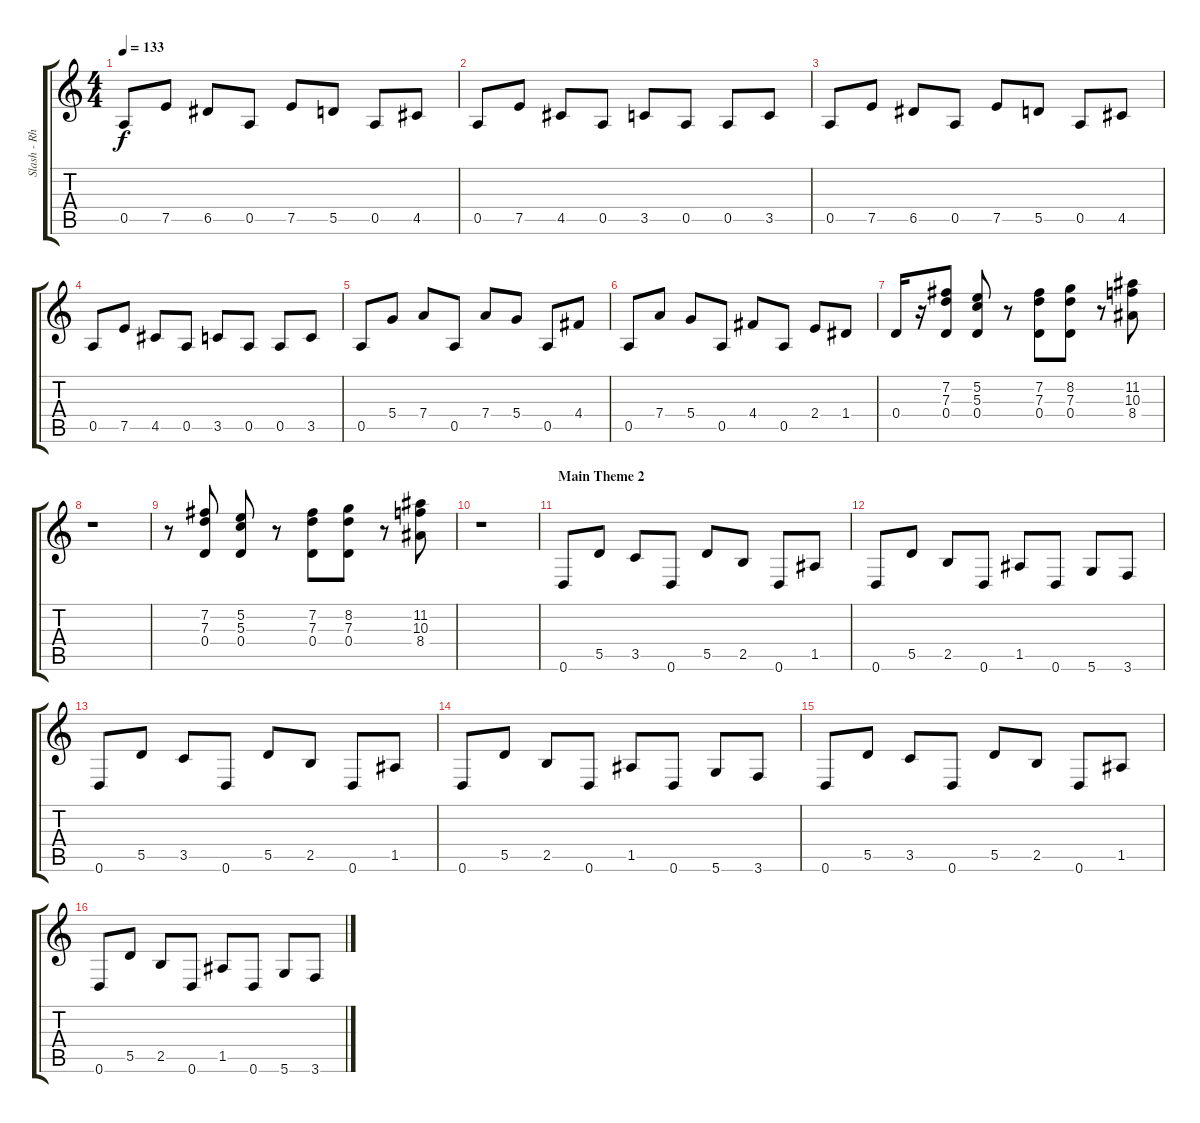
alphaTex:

\track ("Slash - Rhythm Guitar" "Slash - Rh") {instrument distortionguitar}
\staff {score tabs}
\tuning (E4 B3 G3 D3 A2 D2) {hide}
\ts (4 4)
\tempo 133
\clef g2
\ks c
0.5.8{dy f} 7.5.8 6.5.8 0.5.8 7.5.8 5.5.8 0.5.8 4.5.8 |
0.5.8 7.5.8 4.5.8 0.5.8 3.5.8 0.5.8 0.5.8 3.5.8 |
0.5.8 7.5.8 6.5.8 0.5.8 7.5.8 5.5.8 0.5.8 4.5.8 |
0.5.8 7.5.8 4.5.8 0.5.8 3.5.8 0.5.8 0.5.8 3.5.8 |
0.5.8 5.4.8 7.4.8 0.5.8 7.4.8 5.4.8 0.5.8 4.4.8 |
0.5.8 7.4.8 5.4.8 0.5.8 4.4.8 0.5.8 2.4.8 1.4.8 |
0.4.16 r.16 (7.2 7.3 0.4).8 (5.2 5.3 0.4).8 r.8 (7.2 7.3 0.4).8 (8.2 7.3 0.4).8 r.8 (11.2 10.3 8.4).8 |
r.1 |
r.8 (7.2 7.3 0.4).8 (5.2 5.3 0.4).8 r.8 (7.2 7.3 0.4).8 (8.2 7.3 0.4).8 r.8 (11.2 10.3 8.4).8 |
r.1 |
\section ("" "Main Theme 2")
0.6.8 5.5.8 3.5.8 0.6.8 5.5.8 2.5.8 0.6.8 1.5.8 |
0.6.8 5.5.8 2.5.8 0.6.8 1.5.8 0.6.8 5.6.8 3.6.8 |
0.6.8 5.5.8 3.5.8 0.6.8 5.5.8 2.5.8 0.6.8 1.5.8 |
0.6.8 5.5.8 2.5.8 0.6.8 1.5.8 0.6.8 5.6.8 3.6.8 |
0.6.8 5.5.8 3.5.8 0.6.8 5.5.8 2.5.8 0.6.8 1.5.8 |
0.6.8 5.5.8 2.5.8 0.6.8 1.5.8 0.6.8 5.6.8 3.6.8
